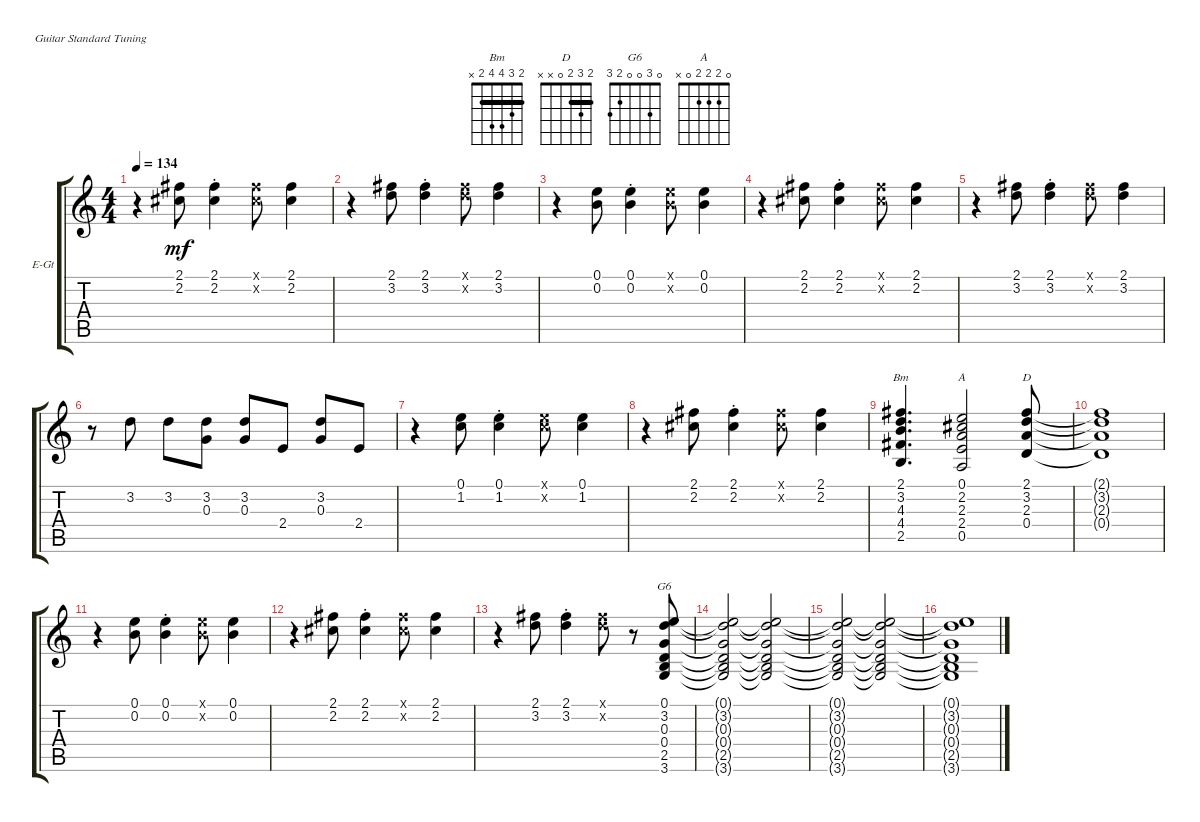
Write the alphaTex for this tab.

\defaultSystemsLayout 4
\bracketExtendMode groupsimilarinstruments
\firstSystemTrackNameOrientation horizontal
\otherSystemsTrackNameOrientation horizontal
\track ("Аккорды (Акустика)" "E-Gt") {instrument electricguitarclean}
\staff {score tabs}
\tuning (E4 B3 G3 D3 A2 E2)
\chord ("Bm" 2 3 4 4 2 x) {barre 2}
\chord ("D" 2 3 2 0 x x) {barre 2}
\chord ("G6" 0 3 0 0 2 3)
\chord ("A" 0 2 2 2 0 x)
\ts (4 4)
\tempo 134
\clef g2
\ks c
r.4{dy mf} (2.2 2.1).8 (2.2{st} 2.1{st}).4 (2.2{x} 2.1{x}).8 (2.2 2.1).4 |
r.4 (3.2 2.1).8 (3.2{st} 2.1{st}).4 (3.2{x} 2.1{x}).8 (3.2 2.1).4 |
r.4 (0.2 0.1).8 (0.2{st} 0.1{st}).4 (0.2{x} 0.1{x}).8 (0.2 0.1).4 |
r.4 (2.2 2.1).8 (2.2{st} 2.1{st}).4 (2.2{x} 2.1{x}).8 (2.2 2.1).4 |
r.4 (3.2 2.1).8 (3.2{st} 2.1{st}).4 (3.2{x} 2.1{x}).8 (3.2 2.1).4 |
r.8 3.2.8 3.2.8 (0.3 3.2).8 (0.3 3.2).8 2.4.8 (0.3 3.2).8 2.4.8 |
r.4 (1.2 0.1).8 (1.2{st} 0.1{st}).4 (1.2{x} 0.1{x}).8 (1.2 0.1).4 |
r.4 (2.2 2.1).8 (2.2{st} 2.1{st}).4 (2.2{x} 2.1{x}).8 (2.2 2.1).4 |
(2.5 4.4 4.3 3.2 2.1).4{d ch "Bm"} (0.5 2.4 2.3 2.2 0.1).2{ch "A"} (0.4 2.3 3.2 2.1).8{ch "D"} |
(0.4{t} 2.3{t} 3.2{t} 2.1{t}).1 |
r.4 (0.2 0.1).8 (0.2{st} 0.1{st}).4 (0.2{x} 0.1{x}).8 (0.2 0.1).4 |
r.4 (2.2 2.1).8 (2.2{st} 2.1{st}).4 (2.2{x} 2.1{x}).8 (2.2 2.1).4 |
r.4 (3.2 2.1).8 (3.2{st} 2.1{st}).4 (3.2{x} 2.1{x}).8 r.8 (3.6 2.5 0.4 0.3 3.2 0.1).8{ch "G6"} |
(3.6{t} 2.5{t} 0.4{t} 0.3{t} 3.2{t} 0.1{t}).2 (3.6{t} 2.5{t} 0.4{t} 0.3{t} 3.2{t} 0.1{t}).2 |
(3.6{t} 2.5{t} 0.4{t} 0.3{t} 3.2{t} 0.1{t}).2 (3.6{t} 2.5{t} 0.4{t} 0.3{t} 3.2{t} 0.1{t}).2 |
(3.6{t} 2.5{t} 0.4{t} 0.3{t} 3.2{t} 0.1{t}).1
